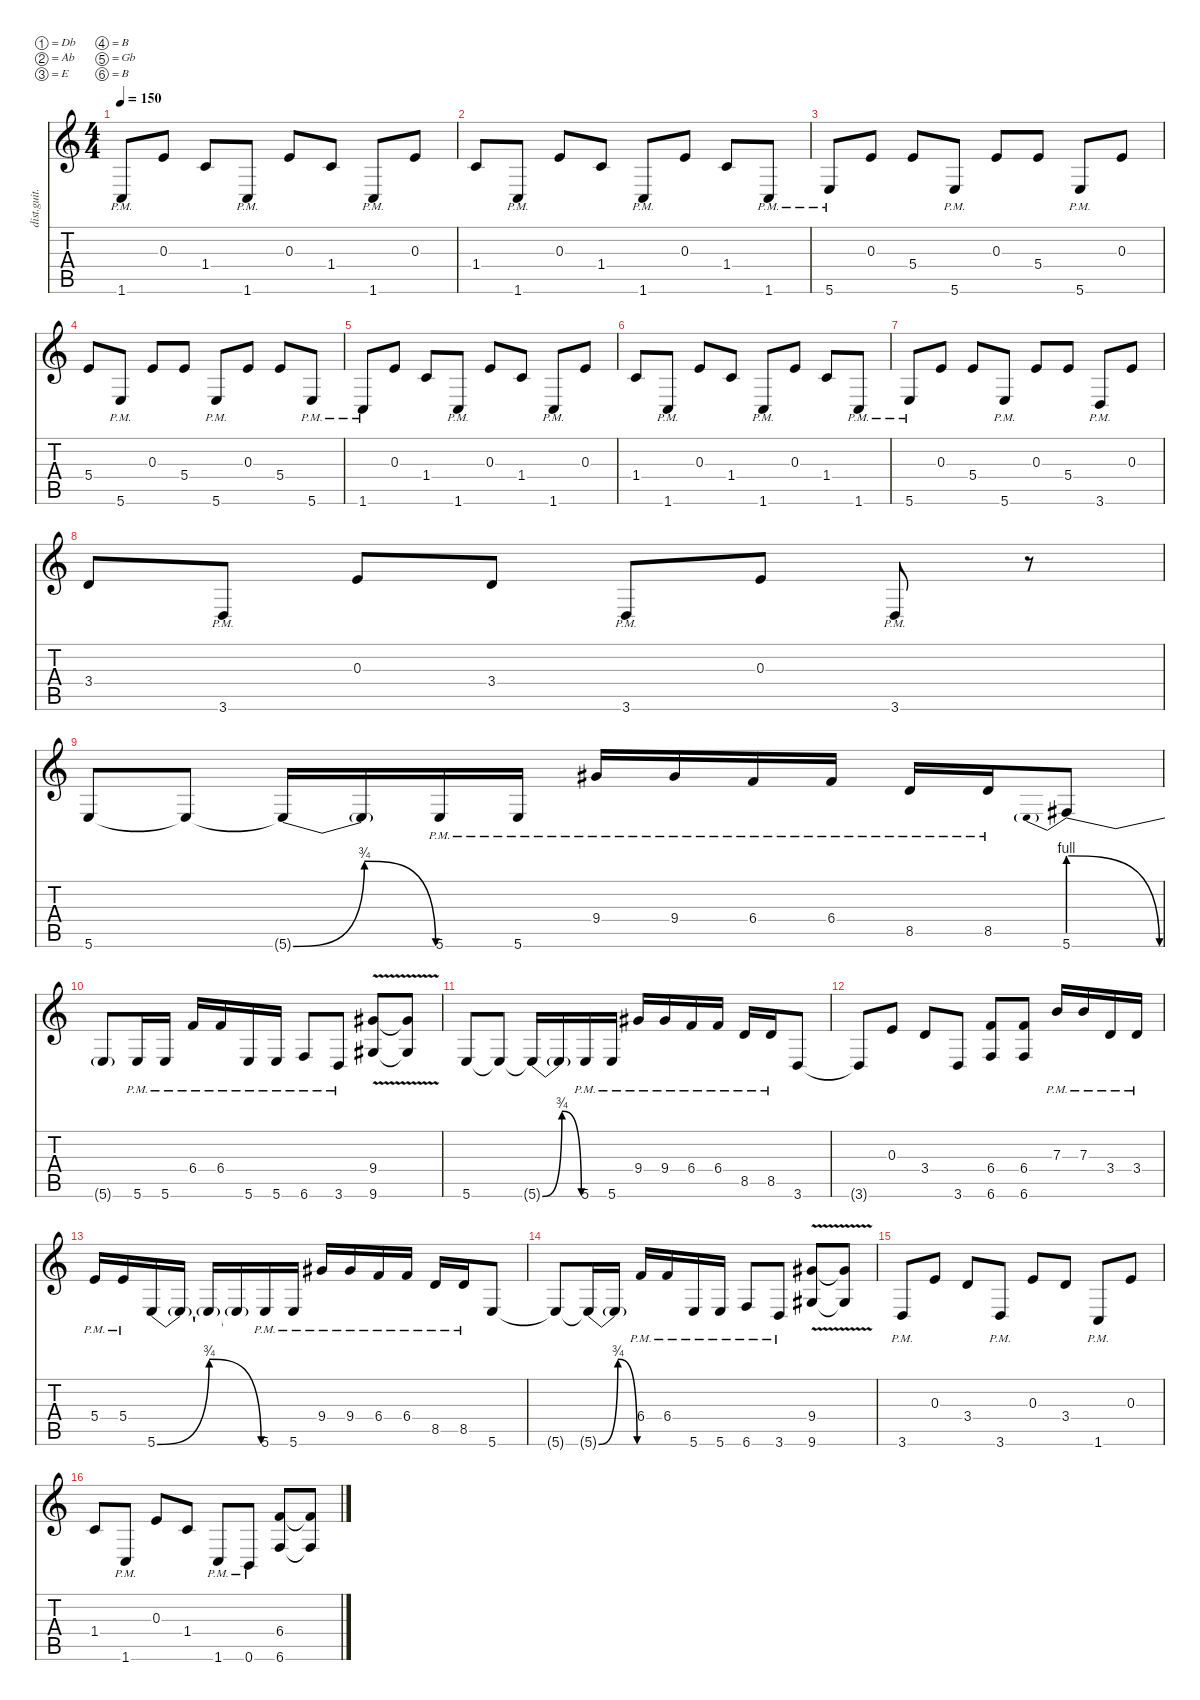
\defaultSystemsLayout 4
\hideDynamics
\bracketExtendMode nobrackets
\otherSystemsTrackNameOrientation horizontal
\track ("riff" "dist.guit.") {instrument distortionguitar}
\staff {score tabs}
\tuning (Db4 Ab3 E3 B2 Gb2 B1)
\ts (4 4)
\tempo 150
\clef g2
\ks c
1.6{pm}.8{dy mf beam Up} 0.3.8{beam Up} 1.4.8{beam Up} 1.6{pm}.8{beam Up} 0.3.8{beam Up} 1.4.8{beam Up} 1.6{pm}.8{beam Up} 0.3.8{beam Up} |
1.4.8{beam Up} 1.6{pm}.8{beam Up} 0.3.8{beam Up} 1.4.8{beam Up} 1.6{pm}.8{beam Up} 0.3.8{beam Up} 1.4.8{beam Up} 1.6{pm}.8{beam Up} |
5.6{pm}.8{beam Up} 0.3.8{beam Up} 5.4.8{beam Up} 5.6{pm}.8{beam Up} 0.3.8{beam Up} 5.4.8{beam Up} 5.6{pm}.8{beam Up} 0.3.8{beam Up} |
5.4.8{beam Up} 5.6{pm}.8{beam Up} 0.3.8{beam Up} 5.4.8{beam Up} 5.6{pm}.8{beam Up} 0.3.8{beam Up} 5.4.8{beam Up} 5.6{pm}.8{beam Up} |
1.6{pm}.8{beam Up} 0.3.8{beam Up} 1.4.8{beam Up} 1.6{pm}.8{beam Up} 0.3.8{beam Up} 1.4.8{beam Up} 1.6{pm}.8{beam Up} 0.3.8{beam Up} |
1.4.8{beam Up} 1.6{pm}.8{beam Up} 0.3.8{beam Up} 1.4.8{beam Up} 1.6{pm}.8{beam Up} 0.3.8{beam Up} 1.4.8{beam Up} 1.6{pm}.8{beam Up} |
5.6{pm}.8{beam Up} 0.3.8{beam Up} 5.4.8{beam Up} 5.6{pm}.8{beam Up} 0.3.8{beam Up} 5.4.8{beam Up} 3.6{pm}.8{beam Up} 0.3.8{beam Up} |
3.4.8{beam Up} 3.6{pm}.8{beam Up} 0.3.8{beam Up} 3.4.8{beam Up} 3.6{pm}.8{beam Up} 0.3.8{beam Up} 3.6{pm}.8{beam Up} r.8{beam Up} |
5.6.8{beam Up} 5.6{t}.8{beam Up} 5.6{be (bendrelease 0 0 9 3 20.4 3 30 0) t}.16{beam Up} 5.6{t}.16{beam Up} 5.6{pm}.16{beam Up} 5.6{pm}.16{beam Up} 9.4{pm acc #}.16{beam Up} 9.4{pm acc #}.16{beam Up} 6.4{pm}.16{beam Up} 6.4{pm}.16{beam Up} 8.5{pm}.16{beam Up} 8.5{pm}.16{beam Up} 5.6{be (prebendrelease 0 4 15 0)}.8{beam Up} |
5.6{t}.8{beam Up} 5.6{pm}.16{beam Up} 5.6{pm}.16{beam Up} 6.4{pm}.16{beam Up} 6.4{pm}.16{beam Up} 5.6{pm}.16{beam Up} 5.6{pm}.16{beam Up} 6.6{pm}.8{beam Up} 3.6{pm}.8{beam Up} (9.4{v acc #} 9.6{v acc #}).8{beam Up} (9.4{t acc #} 9.6{t acc #}).8{beam Up} |
5.6.8{beam Up} 5.6{t}.8{beam Up} 5.6{be (bendrelease 0 0 10.2 3 20.4 3 30 0) t}.16{beam Up} 5.6{t}.16{beam Up} 5.6{pm}.16{beam Up} 5.6{pm}.16{beam Up} 9.4{pm acc #}.16{beam Up} 9.4{pm acc #}.16{beam Up} 6.4{pm}.16{beam Up} 6.4{pm}.16{beam Up} 8.5{pm}.16{beam Up} 8.5{pm}.16{beam Up} 3.6.8{beam Up} |
3.6{t}.8{beam Up} 0.3.8{beam Up} 3.4.8{beam Up} 3.6.8{beam Up} (6.4 6.6).8{beam Up} (6.6 6.4).8{beam Up} 7.3{pm}.16{beam Up} 7.3{pm}.16{beam Up} 3.4{pm}.16{beam Up} 3.4{pm}.16{beam Up} |
5.4{pm}.16{beam Up} 5.4{pm}.16{beam Up} 5.6{be (bendrelease 0 0 10.2 3 20.4 3 30 0)}.16{beam Up} 5.6{t}.16{beam Up} 5.6{t}.16{beam Up} 5.6{t}.16{beam Up} 5.6{pm}.16{beam Up} 5.6{pm}.16{beam Up} 9.4{pm acc #}.16{beam Up} 9.4{pm acc #}.16{beam Up} 6.4{pm}.16{beam Up} 6.4{pm}.16{beam Up} 8.5{pm}.16{beam Up} 8.5{pm}.16{beam Up} 5.6.8{beam Up} |
5.6{t}.8{beam Up} 5.6{be (bendrelease 0 0 10.2 3 20.4 3 30 0) t}.16{beam Up} 5.6{t}.16{beam Up} 6.4{pm}.16{beam Up} 6.4{pm}.16{beam Up} 5.6{pm}.16{beam Up} 5.6{pm}.16{beam Up} 6.6{pm}.8{beam Up} 3.6{pm}.8{beam Up} (9.6{v acc #} 9.4{v acc #}).8{beam Up} (9.6{t acc #} 9.4{t acc #}).8{beam Up} |
3.6{pm}.8{beam Up} 0.3.8{beam Up} 3.4.8{beam Up} 3.6{pm}.8{beam Up} 0.3.8{beam Up} 3.4.8{beam Up} 1.6{pm}.8{beam Up} 0.3.8{beam Up} |
1.4.8{beam Up} 1.6{pm}.8{beam Up} 0.3.8{beam Up} 1.4.8{beam Up} 1.6{pm}.8{beam Up} 0.6{pm}.8{beam Up} (6.6 6.4).8{beam Up} (6.6{t} 6.4{t}).8{beam Up}
